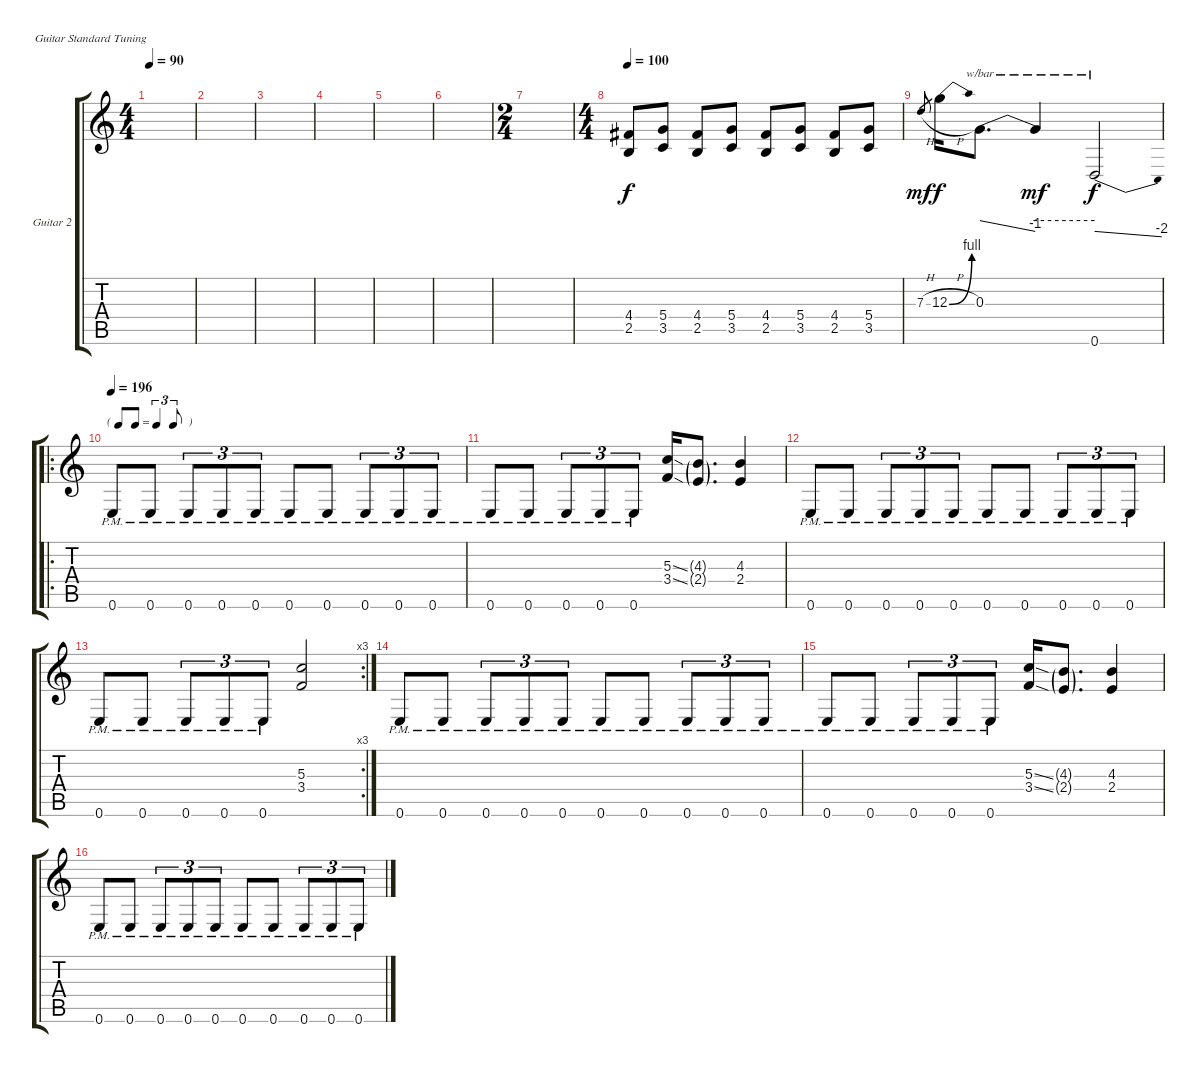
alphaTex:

\bracketExtendMode groupsimilarinstruments
\firstSystemTrackNameOrientation horizontal
\otherSystemsTrackNameOrientation horizontal
\track ("Guitar 2" "Guitar 2") {instrument distortionguitar}
\staff {score tabs}
\tuning (E4 B3 G3 D3 A2 E2)
\ts (4 4)
\tempo 90
\clef g2
\scale
0.333333
\ks c
|
\scale
0.333333 |
\scale
0.333333 |
\scale
0.333333 |
\scale
0.257261 |
\scale
0.257261 |
\ts (2 4)
\beaming (8 2 2)
\scale
0.485477 |
\ts (4 4)
\beaming (8 2 2 2 2)
\tempo 100
\scale
0.462451 (4.4 2.5).8{dy f} (5.4 3.5).8 (4.4 2.5).8 (5.4 3.5).8 (4.4 2.5).8 (5.4 3.5).8 (4.4 2.5).8 (5.4 3.5).8 |
\scale
0.245059 7.3{h}.8{gr dy mf} 12.3{be (bend 0 0 60 4) h}.16{dy f} 0.3.8{d tbe (dive default 0 0 45 -4)} 0.3{t}.4{tbe (hold default 0 0 60 0) dy mf} 0.6.2{tbe (dive default 0 -4 45 -8) dy f} |
\ro
\tf triplet8th
\tempo 196
\scale
0.29249 0.6{pm}.8 0.6{pm}.8 0.6{pm}.8{tu (3 2)} 0.6{pm}.8{tu (3 2)} 0.6{pm}.8{tu (3 2)} 0.6{pm}.8 0.6{pm}.8 0.6{pm}.8{tu (3 2)} 0.6{pm}.8{tu (3 2)} 0.6{pm}.8{tu (3 2)} |
\scale
0.322917 0.6{pm}.8 0.6{pm}.8 0.6{pm}.8{tu (3 2)} 0.6{pm}.8{tu (3 2)} 0.6{pm}.8{tu (3 2)} (5.3{ss} 3.4{ss}).16 (4.3{g} 2.4{g}).8{d} (4.3 2.4).4 |
\scale
0.322917 0.6{pm}.8 0.6{pm}.8 0.6{pm}.8{tu (3 2)} 0.6{pm}.8{tu (3 2)} 0.6{pm}.8{tu (3 2)} 0.6{pm}.8 0.6{pm}.8 0.6{pm}.8{tu (3 2)} 0.6{pm}.8{tu (3 2)} 0.6{pm}.8{tu (3 2)} |
\rc 3
\scale
0.354167 0.6{pm}.8 0.6{pm}.8 0.6{pm}.8{tu (3 2)} 0.6{pm}.8{tu (3 2)} 0.6{pm}.8{tu (3 2)} (5.3 3.4).2 |
\scale
0.333333 0.6{pm}.8 0.6{pm}.8 0.6{pm}.8{tu (3 2)} 0.6{pm}.8{tu (3 2)} 0.6{pm}.8{tu (3 2)} 0.6{pm}.8 0.6{pm}.8 0.6{pm}.8{tu (3 2)} 0.6{pm}.8{tu (3 2)} 0.6{pm}.8{tu (3 2)} |
\scale
0.333333 0.6{pm}.8 0.6{pm}.8 0.6{pm}.8{tu (3 2)} 0.6{pm}.8{tu (3 2)} 0.6{pm}.8{tu (3 2)} (5.3{ss} 3.4{ss}).16 (4.3{g} 2.4{g}).8{d} (4.3 2.4).4 |
\scale
0.333333 0.6{pm}.8 0.6{pm}.8 0.6{pm}.8{tu (3 2)} 0.6{pm}.8{tu (3 2)} 0.6{pm}.8{tu (3 2)} 0.6{pm}.8 0.6{pm}.8 0.6{pm}.8{tu (3 2)} 0.6{pm}.8{tu (3 2)} 0.6{pm}.8{tu (3 2)}
